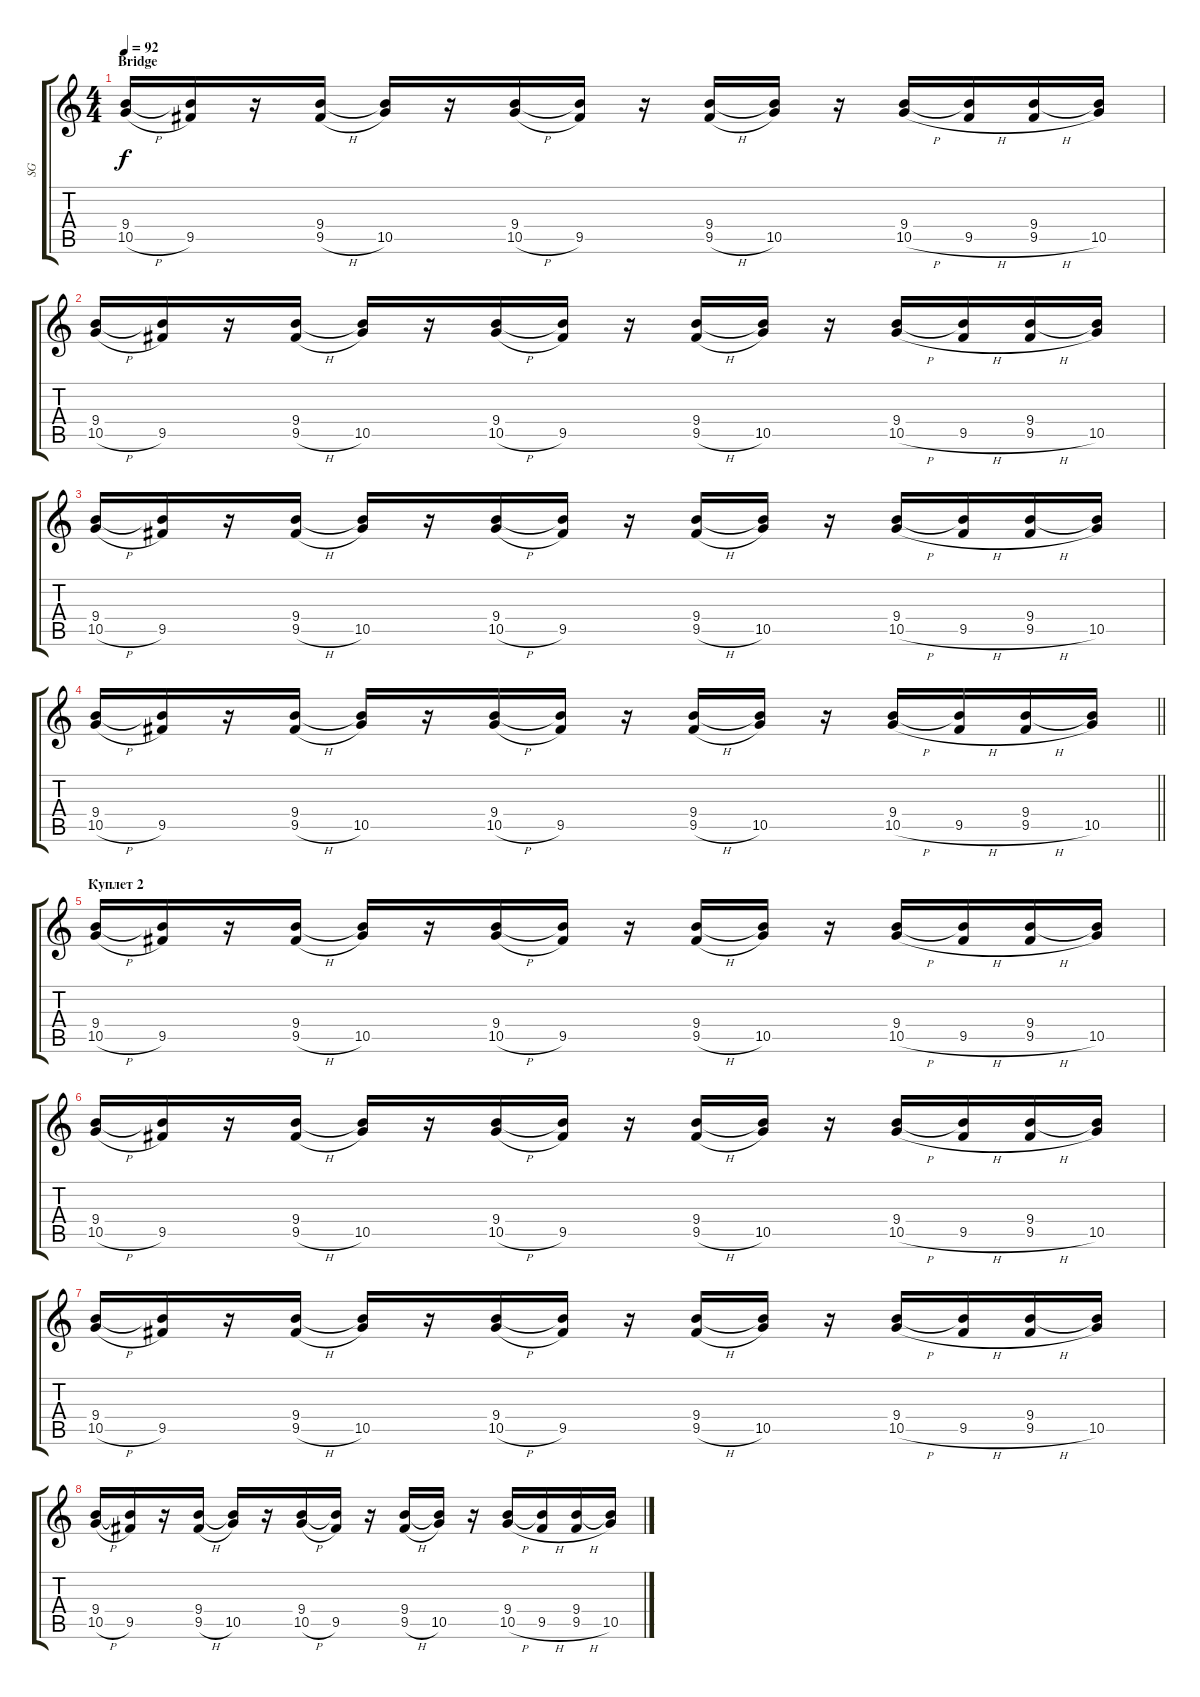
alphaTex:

\track ("SG" "SG") {instrument overdrivenguitar}
\staff {score tabs}
\tuning (E4 A3 G3 D3 A2 D2) {hide}
\ts (4 4)
\section ("" "Bridge")
\tempo 92
\clef g2
\ks c
(9.4 10.5{h}).16{dy f volume 10} (9.4{t} 9.5).16 r.16 (9.4 9.5{h}).16 (9.4{t} 10.5).16 r.16 (9.4 10.5{h}).16 (9.4{t} 9.5).16 r.16 (9.4 9.5{h}).16 (9.4{t} 10.5).16 r.16 (9.4 10.5{h}).16 (9.4{t} 9.5{h}).16 (9.4 9.5{h}).16 (9.4{t} 10.5).16 |
(9.4 10.5{h}).16 (9.4{t} 9.5).16 r.16 (9.4 9.5{h}).16 (9.4{t} 10.5).16 r.16 (9.4 10.5{h}).16 (9.4{t} 9.5).16 r.16 (9.4 9.5{h}).16 (9.4{t} 10.5).16 r.16 (9.4 10.5{h}).16 (9.4{t} 9.5{h}).16 (9.4 9.5{h}).16 (9.4{t} 10.5).16 |
(9.4 10.5{h}).16 (9.4{t} 9.5).16 r.16 (9.4 9.5{h}).16 (9.4{t} 10.5).16 r.16 (9.4 10.5{h}).16 (9.4{t} 9.5).16 r.16 (9.4 9.5{h}).16 (9.4{t} 10.5).16 r.16 (9.4 10.5{h}).16 (9.4{t} 9.5{h}).16 (9.4 9.5{h}).16 (9.4{t} 10.5).16 |
\barLineRight lightlight
(9.4 10.5{h}).16 (9.4{t} 9.5).16 r.16 (9.4 9.5{h}).16 (9.4{t} 10.5).16 r.16 (9.4 10.5{h}).16 (9.4{t} 9.5).16 r.16 (9.4 9.5{h}).16 (9.4{t} 10.5).16 r.16 (9.4 10.5{h}).16 (9.4{t} 9.5{h}).16 (9.4 9.5{h}).16 (9.4{t} 10.5).16 |
\section ("" "Куплет 2")
(9.4 10.5{h}).16 (9.4{t} 9.5).16 r.16 (9.4 9.5{h}).16 (9.4{t} 10.5).16 r.16 (9.4 10.5{h}).16 (9.4{t} 9.5).16 r.16 (9.4 9.5{h}).16 (9.4{t} 10.5).16 r.16 (9.4 10.5{h}).16 (9.4{t} 9.5{h}).16 (9.4 9.5{h}).16 (9.4{t} 10.5).16 |
(9.4 10.5{h}).16 (9.4{t} 9.5).16 r.16 (9.4 9.5{h}).16 (9.4{t} 10.5).16 r.16 (9.4 10.5{h}).16 (9.4{t} 9.5).16 r.16 (9.4 9.5{h}).16 (9.4{t} 10.5).16 r.16 (9.4 10.5{h}).16 (9.4{t} 9.5{h}).16 (9.4 9.5{h}).16 (9.4{t} 10.5).16 |
(9.4 10.5{h}).16 (9.4{t} 9.5).16 r.16 (9.4 9.5{h}).16 (9.4{t} 10.5).16 r.16 (9.4 10.5{h}).16 (9.4{t} 9.5).16 r.16 (9.4 9.5{h}).16 (9.4{t} 10.5).16 r.16 (9.4 10.5{h}).16 (9.4{t} 9.5{h}).16 (9.4 9.5{h}).16 (9.4{t} 10.5).16 |
(9.4 10.5{h}).16 (9.4{t} 9.5).16 r.16 (9.4 9.5{h}).16 (9.4{t} 10.5).16 r.16 (9.4 10.5{h}).16 (9.4{t} 9.5).16 r.16 (9.4 9.5{h}).16 (9.4{t} 10.5).16 r.16 (9.4 10.5{h}).16 (9.4{t} 9.5{h}).16 (9.4 9.5{h}).16 (9.4{t} 10.5).16
